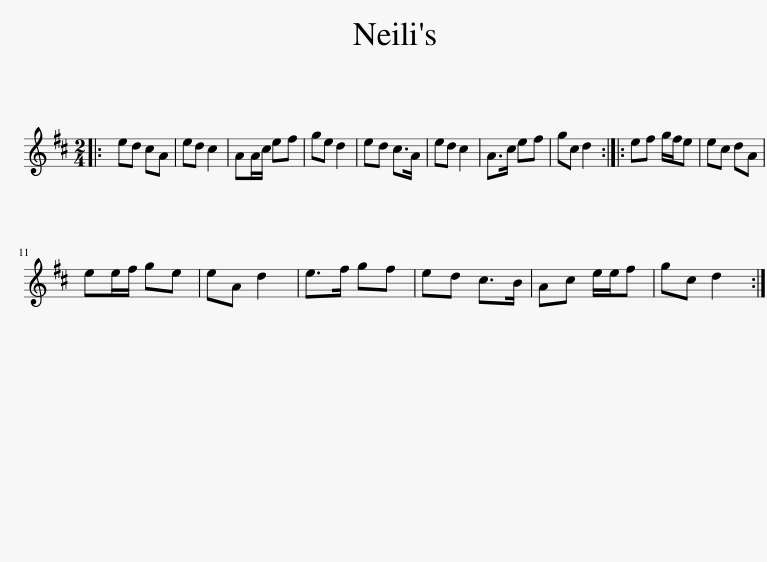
X:1
L:1/8
M:2/4
I:linebreak $
K:D
V:1 treble
V:1
|: ed cA | ed c2 | AA/c/ ef | ge d2 | ed c>A | %5
 ed c2 | A>c ef | gc d2 :: ef g/f/e | ec dA |$ %10
 ee/f/ ge | eA d2 | e>f gf | ed c>B | Ac e/e/f | %15
 gc d2 :| %16
